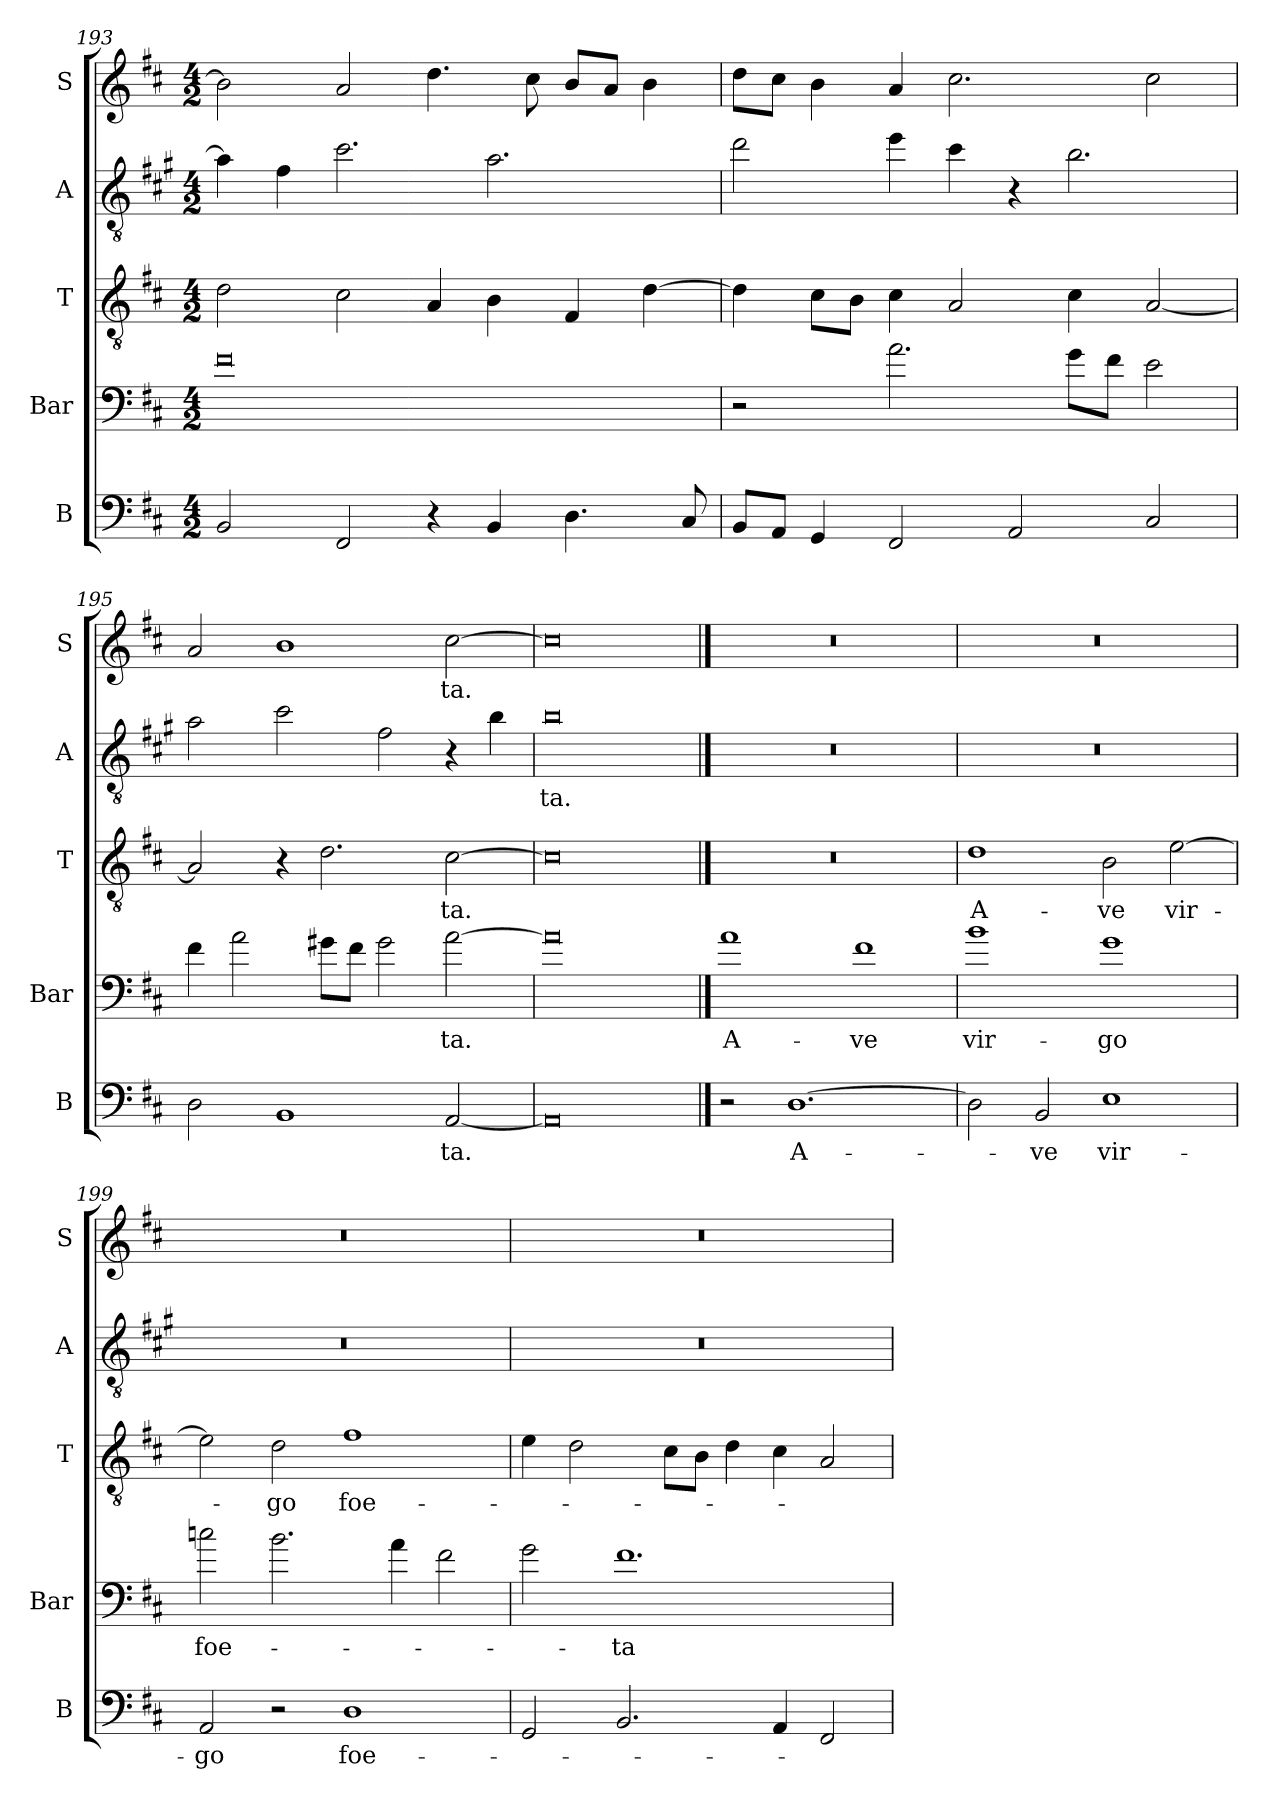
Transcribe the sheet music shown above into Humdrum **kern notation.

**kern	**text	**kern	**text	**kern	**text	**kern	**text	**kern	**text
*part5	*part5	*part4	*part4	*part3	*part3	*part2	*part2	*part1	*part1
*staff5	*staff5	*staff4	*staff4	*staff3	*staff3	*staff2	*staff2	*staff1	*staff1
*I"B	*	*I"Bar	*	*I"T	*	*I"A	*	*I"S	*
*I'B	*	*I'Bar	*	*I'T	*	*I'A	*	*I'S	*
*clefF4	*	*clefF4	*	*clefGv2	*	*clefGv2	*	*clefG2	*
*	*	*ITrd8c14	*	*	*	*ITrd4c7	*	*	*
*k[f#c#]	*	*k[f#c#]	*	*k[f#c#]	*	*k[f#c#]	*	*k[f#c#]	*
*M4/2	*	*M4/2	*	*M4/2	*	*M4/2	*	*M4/2	*
=193	=193	=193	=193	=193	=193	=193	=193	=193	=193
2BB/	.	0F#	.	2d\	.	4d\]	.	2b\]	.
.	.	.	.	.	.	4B\	.	.	.
2FF#/	.	.	.	2c#\	.	2.f#\	.	2a/	.
4r	.	.	.	4A/	.	.	.	4.dd\	.
4BB/	.	.	.	4B\	.	2.d\	.	.	.
.	.	.	.	.	.	.	.	8cc#\	.
4.D\	.	.	.	4F#/	.	.	.	8b/L	.
.	.	.	.	.	.	.	.	8a/J	.
.	.	.	.	[4d\	.	.	.	4b\	.
8C#/	.	.	.	.	.	.	.	.	.
=194	=194	=194	=194	=194	=194	=194	=194	=194	=194
8BB/L	.	2r	.	4d\]	.	2g\	.	8dd\L	.
8AA/J	.	.	.	.	.	.	.	8cc#\J	.
4GG/	.	.	.	8c#\L	.	.	.	4b\	.
.	.	.	.	8B\J	.	.	.	.	.
2FF#/	.	2.A\	.	4c#\	.	4a\	.	4a/	.
.	.	.	.	2A/	.	4f#\	.	2.cc#\	.
2AA/	.	.	.	.	.	4r	.	.	.
.	.	8G\L	.	4c#\	.	2.e\	.	.	.
.	.	8F#\J	.	.	.	.	.	.	.
2C#/	.	2E\	.	[2A/	.	.	.	2cc#\	.
=195	=195	=195	=195	=195	=195	=195	=195	=195	=195
*	*	*	*	*	*	*	*	*MM136	*
2D\	.	4F#\	.	2A/]	.	2d\	.	2a/	.
.	.	2A\	.	.	.	.	.	.	.
1BB	.	.	.	4r	.	2f#\	.	1b	.
.	.	8G#X\L	.	2.d\	.	.	.	.	.
.	.	8F#\J	.	.	.	.	.	.	.
.	.	2G#\	.	.	.	2B\	.	.	.
!	!LO:LY:b	!	!LO:LY:b	!	!LO:LY:b	!	!	!	!LO:LY:b
[2AA/	ta.	[2A\	ta.	[2c#\	ta.	4r	.	[2cc#\	ta.
.	.	.	.	.	.	4e\	.	.	.
!!LO:LB:g=z
=196	=196	=196	=196	=196	=196	=196	=196	=196	=196
!	!	!	!	!	!	!	!LO:LY:b	!	!
0AA]	.	0A]	.	0c#]	.	0e	-ta.	0cc#]	.
==197	==197	==197	==197	==197	==197	==197	==197	==197	==197
*	*	*	*	*	*	*	*	*MM144	*
!	!	!	!LO:LY:b	!	!	!	!	!	!
2r	.	1A	A-	0r	.	0r	.	0r	.
!	!LO:LY:b	!	!	!	!	!	!	!	!
[1.D	A-	.	.	.	.	.	.	.	.
!	!	!	!LO:LY:b	!	!	!	!	!	!
.	.	1F#	-ve	.	.	.	.	.	.
=198	=198	=198	=198	=198	=198	=198	=198	=198	=198
!	!	!	!LO:LY:b	!	!LO:LY:b	!	!	!	!
2D\]	.	1B	vir-	1d	A-	0r	.	0r	.
!	!LO:LY:b	!	!	!	!	!	!	!	!
2BB/	-ve	.	.	.	.	.	.	.	.
!	!LO:LY:b	!	!LO:LY:b	!	!LO:LY:b	!	!	!	!
1E	vir-	1G	-go	2B\	-ve	.	.	.	.
!	!	!	!	!	!LO:LY:b	!	!	!	!
.	.	.	.	[2e\	vir-	.	.	.	.
=199	=199	=199	=199	=199	=199	=199	=199	=199	=199
!	!LO:LY:b	!	!LO:LY:b	!	!	!	!	!	!
2AA/	-go	2cn\	foe-	2e\]	.	0r	.	0r	.
!	!	!	!	!	!LO:LY:b	!	!	!	!
2r	.	2.B\	.	2d\	-go	.	.	.	.
!	!LO:LY:b	!	!	!	!LO:LY:b	!	!	!	!
1D	foe-	.	.	1f#	foe-	.	.	.	.
.	.	4A\	.	.	.	.	.	.	.
.	.	2F#\	.	.	.	.	.	.	.
=200	=200	=200	=200	=200	=200	=200	=200	=200	=200
2GG/	.	2G\	.	4e\	.	0r	.	0r	.
.	.	.	.	2d\	.	.	.	.	.
!	!	!	!LO:LY:b	!	!	!	!	!	!
2.BB/	.	1.F#	-ta	.	.	.	.	.	.
.	.	.	.	8c#\L	.	.	.	.	.
.	.	.	.	8B\J	.	.	.	.	.
.	.	.	.	4d\	.	.	.	.	.
4AA/	.	.	.	4c#\	.	.	.	.	.
2FF#/	.	.	.	2A/	.	.	.	.	.
=	=	=	=	=	=	=	=	=	=
*-	*-	*-	*-	*-	*-	*-	*-	*-	*-
